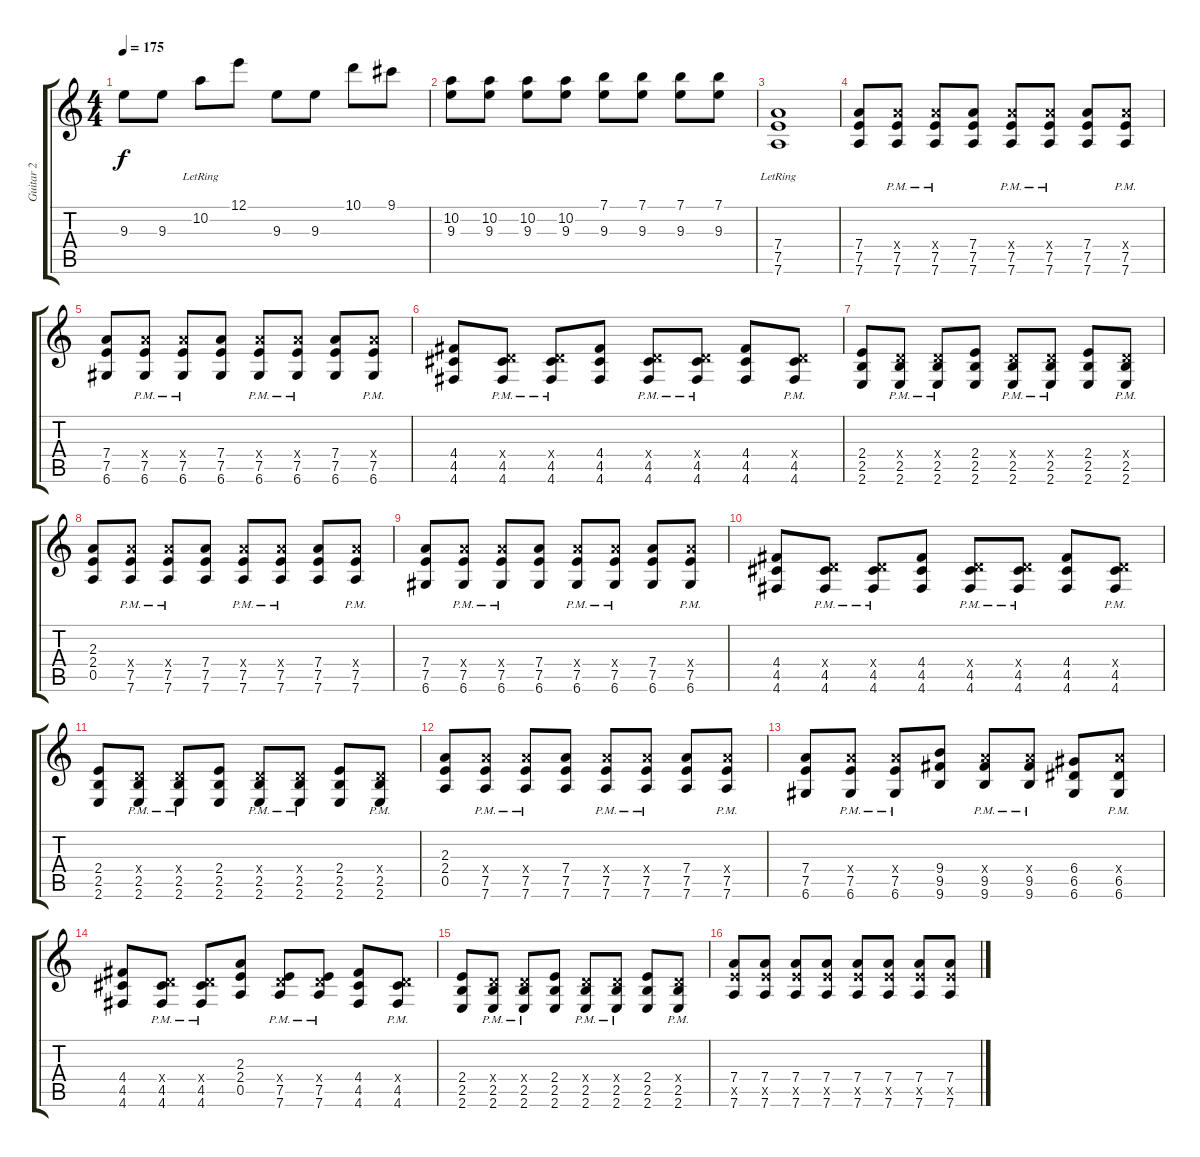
\track ("Guitar 2" "Guitar 2") {instrument distortionguitar}
\staff {score tabs}
\tuning (E4 B3 G3 D3 A2 D2) {hide}
\ts (4 4)
\tempo 175
\clef g2
\ks c
9.3.8{dy f} 9.3.8 10.2{lr}.8 12.1.8 9.3.8 9.3.8 10.1.8 9.1.8 |
(10.2 9.3).8 (10.2 9.3).8 (10.2 9.3).8 (10.2 9.3).8 (7.1 9.3).8 (7.1 9.3).8 (7.1 9.3).8 (7.1 9.3).8 |
(7.4 7.5 7.6{lr}).1 |
(7.4 7.5 7.6).8 (7.4{x} 7.5{pm} 7.6{pm}).8 (7.4{x} 7.5{pm} 7.6{pm}).8 (7.4 7.5 7.6).8 (7.4{x} 7.5{pm} 7.6{pm}).8 (7.4{x} 7.5{pm} 7.6{pm}).8 (7.4 7.5 7.6).8 (7.4{x} 7.5{pm} 7.6{pm}).8 |
(7.4 7.5 6.6).8 (7.4{x} 7.5{pm} 6.6{pm}).8 (7.4{x} 7.5{pm} 6.6{pm}).8 (7.4 7.5 6.6).8 (7.4{x} 7.5{pm} 6.6{pm}).8 (7.4{x} 7.5{pm} 6.6{pm}).8 (7.4 7.5 6.6).8 (7.4{x} 7.5{pm} 6.6{pm}).8 |
(4.4 4.5 4.6).8 (0.4{x} 4.5{pm} 4.6{pm}).8 (0.4{x} 4.5{pm} 4.6{pm}).8 (4.4 4.5 4.6).8 (0.4{x} 4.5{pm} 4.6{pm}).8 (0.4{x} 4.5{pm} 4.6{pm}).8 (4.4 4.5 4.6).8 (0.4{x} 4.5{pm} 4.6{pm}).8 |
(2.4 2.5 2.6).8 (0.4{x} 2.5{pm} 2.6{pm}).8 (0.4{x} 2.5{pm} 2.6{pm}).8 (2.4 2.5 2.6).8 (0.4{x} 2.5{pm} 2.6{pm}).8 (0.4{x} 2.5{pm} 2.6{pm}).8 (2.4 2.5 2.6).8 (0.4{x} 2.5{pm} 2.6{pm}).8 |
(2.3 2.4 0.5).8 (7.4{x} 7.5{pm} 7.6{pm}).8 (7.4{x} 7.5{pm} 7.6{pm}).8 (7.4 7.5 7.6).8 (7.4{x} 7.5{pm} 7.6{pm}).8 (7.4{x} 7.5{pm} 7.6{pm}).8 (7.4 7.5 7.6).8 (7.4{x} 7.5{pm} 7.6{pm}).8 |
(7.4 7.5 6.6).8 (7.4{x} 7.5{pm} 6.6{pm}).8 (7.4{x} 7.5{pm} 6.6{pm}).8 (7.4 7.5 6.6).8 (7.4{x} 7.5{pm} 6.6{pm}).8 (7.4{x} 7.5{pm} 6.6{pm}).8 (7.4 7.5 6.6).8 (7.4{x} 7.5{pm} 6.6{pm}).8 |
(4.4 4.5 4.6).8 (0.4{x} 4.5{pm} 4.6{pm}).8 (0.4{x} 4.5{pm} 4.6{pm}).8 (4.4 4.5 4.6).8 (0.4{x} 4.5{pm} 4.6{pm}).8 (0.4{x} 4.5{pm} 4.6{pm}).8 (4.4 4.5 4.6).8 (0.4{x} 4.5{pm} 4.6{pm}).8 |
(2.4 2.5 2.6).8 (0.4{x} 2.5{pm} 2.6{pm}).8 (0.4{x} 2.5{pm} 2.6{pm}).8 (2.4 2.5 2.6).8 (0.4{x} 2.5{pm} 2.6{pm}).8 (0.4{x} 2.5{pm} 2.6{pm}).8 (2.4 2.5 2.6).8 (0.4{x} 2.5{pm} 2.6{pm}).8 |
(2.3 2.4 0.5).8 (7.4{x} 7.5{pm} 7.6{pm}).8 (7.4{x} 7.5{pm} 7.6{pm}).8 (7.4 7.5 7.6).8 (7.4{x} 7.5{pm} 7.6{pm}).8 (7.4{x} 7.5{pm} 7.6{pm}).8 (7.4 7.5 7.6).8 (7.4{x} 7.5{pm} 7.6{pm}).8 |
(7.4 7.5 6.6).8 (7.4{x} 7.5{pm} 6.6{pm}).8 (7.4{x} 7.5{pm} 6.6{pm}).8 (9.4 9.5 9.6).8 (7.4{x} 9.5{pm} 9.6{pm}).8 (7.4{x} 9.5{pm} 9.6{pm}).8 (6.4 6.5 6.6).8 (7.4{x} 6.5{pm} 6.6{pm}).8 |
(4.4 4.5 4.6).8 (0.4{x} 4.5{pm} 4.6{pm}).8 (0.4{x} 4.5{pm} 4.6{pm}).8 (2.3 2.4 0.5).8 (0.4{x} 7.5{pm} 7.6{pm}).8 (0.4{x} 7.5{pm} 7.6{pm}).8 (4.4 4.5 4.6).8 (0.4{x} 4.5{pm} 4.6{pm}).8 |
(2.4 2.5 2.6).8 (0.4{x} 2.5{pm} 2.6{pm}).8 (0.4{x} 2.5{pm} 2.6{pm}).8 (2.4 2.5 2.6).8 (0.4{x} 2.5{pm} 2.6{pm}).8 (0.4{x} 2.5{pm} 2.6{pm}).8 (2.4 2.5 2.6).8 (0.4{x} 2.5{pm} 2.6{pm}).8 |
(7.4 7.5{x} 7.6).8 (7.4 7.5{x} 7.6).8 (7.4 7.5{x} 7.6).8 (7.4 7.5{x} 7.6).8 (7.4 7.5{x} 7.6).8 (7.4 7.5{x} 7.6).8 (7.4 7.5{x} 7.6).8 (7.4 7.5{x} 7.6).8
